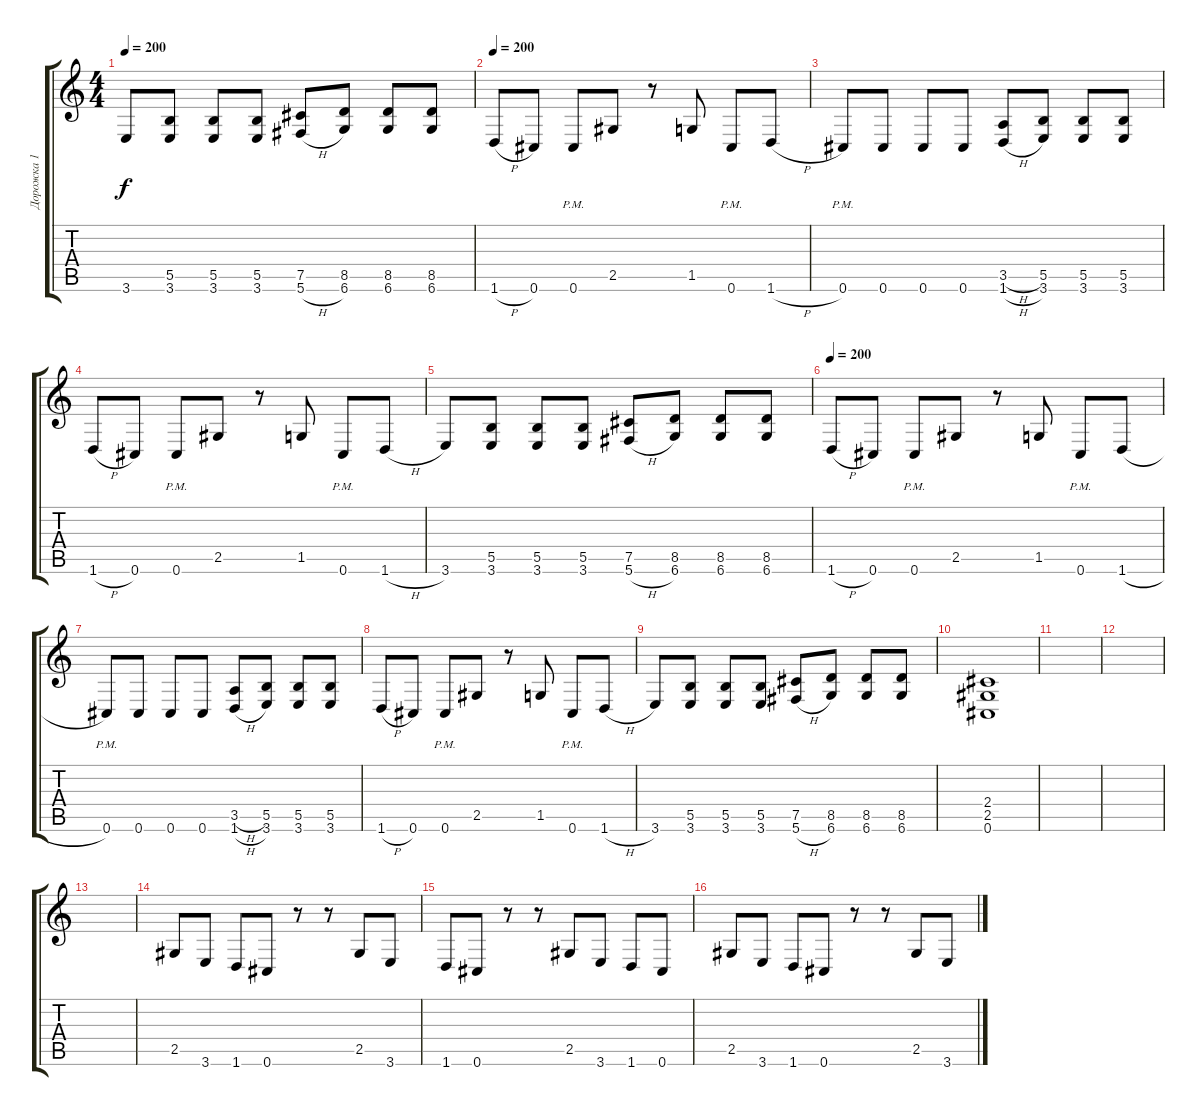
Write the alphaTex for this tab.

\track ("Дорожка 1" "Дорожка 1") {instrument distortionguitar}
\staff {score tabs}
\tuning (Db4 Ab3 E3 B2 Gb2 Db2) {hide}
\ts (4 4)
\tempo 200
\clef g2
\ks c
3.6.8{dy f} (5.5 3.6).8 (5.5 3.6).8 (5.5 3.6).8 (7.5 5.6{h}).8 (8.5 6.6).8 (8.5 6.6).8 (8.5 6.6).8 |
\tempo 200
1.6{h}.8 0.6.8 0.6{pm}.8 2.5.8 r.8 1.5.8 0.6{pm}.8 1.6{h}.8 |
0.6{pm}.8 0.6.8 0.6.8 0.6.8 (3.5{h} 1.6{h}).8 (5.5 3.6).8 (5.5 3.6).8 (5.5 3.6).8 |
1.6{h}.8 0.6.8 0.6{pm}.8 2.5.8 r.8 1.5.8 0.6{pm}.8 1.6{h}.8 |
3.6.8 (5.5 3.6).8 (5.5 3.6).8 (5.5 3.6).8 (7.5 5.6{h}).8 (8.5 6.6).8 (8.5 6.6).8 (8.5 6.6).8 |
\tempo 200
1.6{h}.8 0.6.8 0.6{pm}.8 2.5.8 r.8 1.5.8 0.6{pm}.8 1.6{h}.8 |
0.6{pm}.8 0.6.8 0.6.8 0.6.8 (3.5{h} 1.6{h}).8 (5.5 3.6).8 (5.5 3.6).8 (5.5 3.6).8 |
1.6{h}.8 0.6.8 0.6{pm}.8 2.5.8 r.8 1.5.8 0.6{pm}.8 1.6{h}.8 |
3.6.8 (5.5 3.6).8 (5.5 3.6).8 (5.5 3.6).8 (7.5 5.6{h}).8 (8.5 6.6).8 (8.5 6.6).8 (8.5 6.6).8 |
(2.4 2.5 0.6).1 |
|
|
|
2.5.8 3.6.8 1.6.8 0.6.8 r.8 r.8 2.5.8 3.6.8 |
1.6.8 0.6.8 r.8 r.8 2.5.8 3.6.8 1.6.8 0.6.8 |
2.5.8 3.6.8 1.6.8 0.6.8 r.8 r.8 2.5.8 3.6.8
